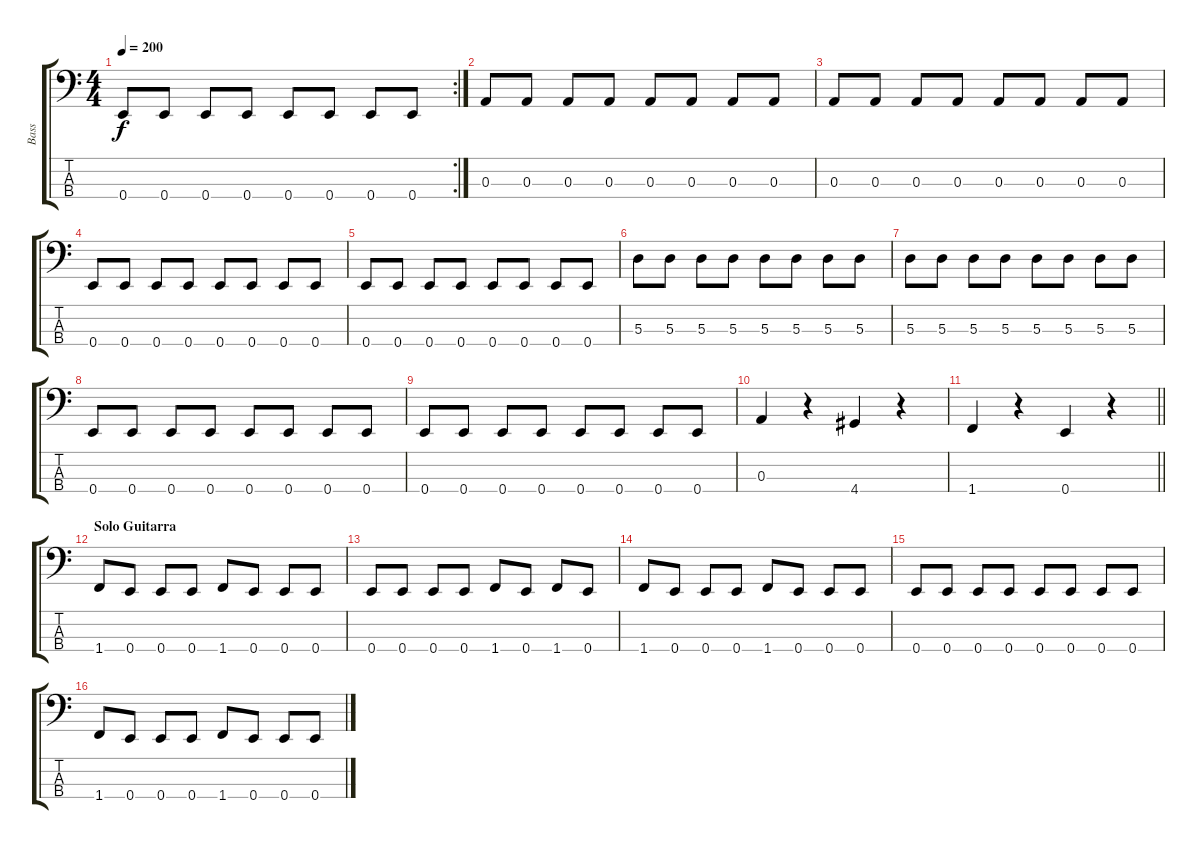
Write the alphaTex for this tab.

\track ("Bass" "Bass") {instrument electricbassfinger}
\staff {score tabs}
\tuning (G2 D2 A1 E1) {hide}
\rc 2
\ts (4 4)
\tempo 200
\clef f4
\ks c
0.4.8{dy f} 0.4.8 0.4.8 0.4.8 0.4.8 0.4.8 0.4.8 0.4.8 |
0.3.8 0.3.8 0.3.8 0.3.8 0.3.8 0.3.8 0.3.8 0.3.8 |
0.3.8 0.3.8 0.3.8 0.3.8 0.3.8 0.3.8 0.3.8 0.3.8 |
0.4.8 0.4.8 0.4.8 0.4.8 0.4.8 0.4.8 0.4.8 0.4.8 |
0.4.8 0.4.8 0.4.8 0.4.8 0.4.8 0.4.8 0.4.8 0.4.8 |
5.3.8 5.3.8 5.3.8 5.3.8 5.3.8 5.3.8 5.3.8 5.3.8 |
5.3.8 5.3.8 5.3.8 5.3.8 5.3.8 5.3.8 5.3.8 5.3.8 |
0.4.8 0.4.8 0.4.8 0.4.8 0.4.8 0.4.8 0.4.8 0.4.8 |
0.4.8 0.4.8 0.4.8 0.4.8 0.4.8 0.4.8 0.4.8 0.4.8 |
0.3.4 r.4 4.4.4 r.4 |
\barLineRight lightlight
1.4.4 r.4 0.4.4 r.4 |
\section ("" "Solo Guitarra")
1.4.8 0.4.8 0.4.8 0.4.8 1.4.8 0.4.8 0.4.8 0.4.8 |
0.4.8 0.4.8 0.4.8 0.4.8 1.4.8 0.4.8 1.4.8 0.4.8 |
1.4.8 0.4.8 0.4.8 0.4.8 1.4.8 0.4.8 0.4.8 0.4.8 |
0.4.8 0.4.8 0.4.8 0.4.8 0.4.8 0.4.8 0.4.8 0.4.8 |
1.4.8 0.4.8 0.4.8 0.4.8 1.4.8 0.4.8 0.4.8 0.4.8
